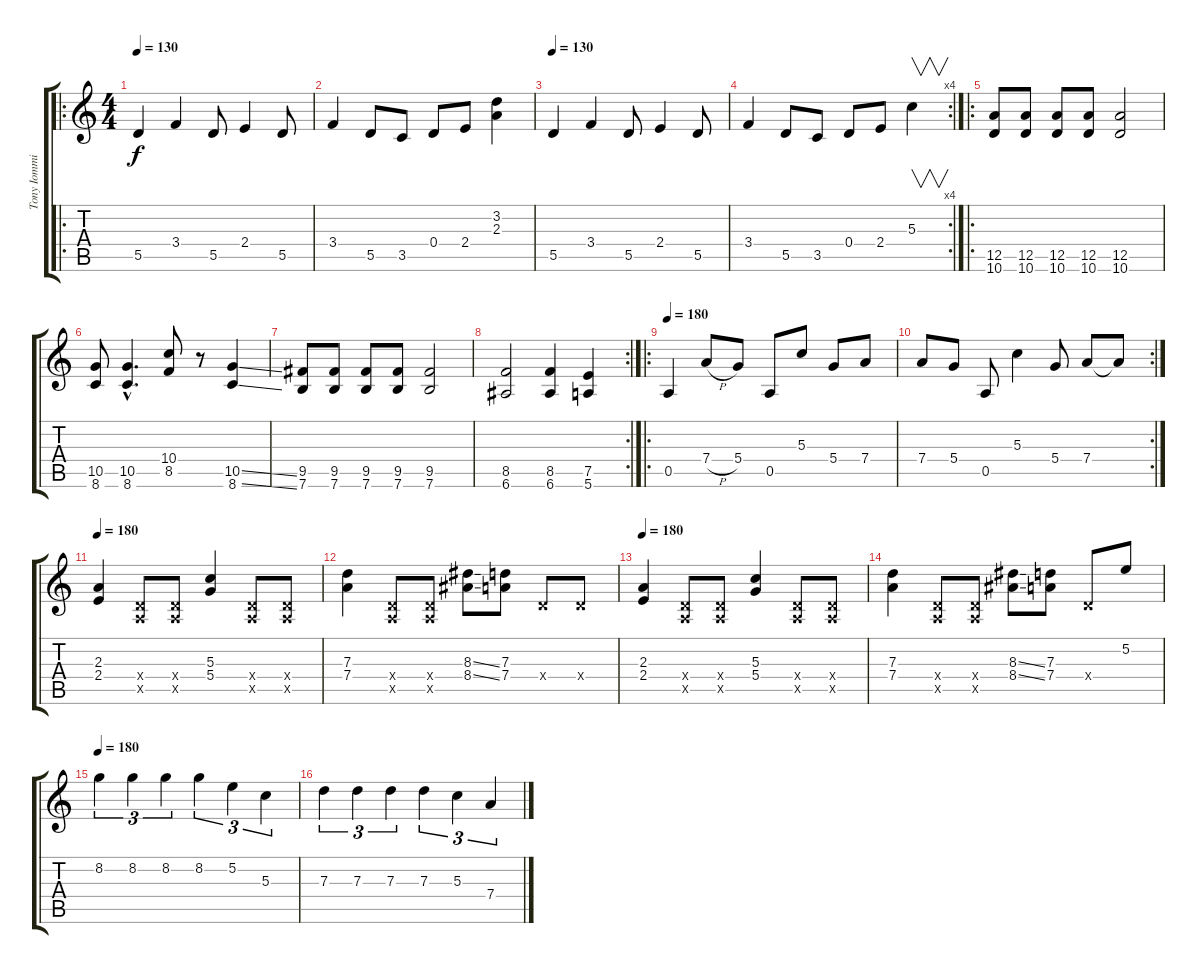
\track ("Tony Iommi" "Tony Iommi") {instrument distortionguitar}
\staff {score tabs}
\tuning (E4 B3 G3 D3 A2 E2) {hide}
\ro
\ts (4 4)
\tempo 130
\clef g2
\ks c
5.5.4{dy f} 3.4.4 5.5.8 2.4.4 5.5.8 |
3.4.4 5.5.8 3.5.8 0.4.8 2.4.8 (3.2 2.3).4 |
\tempo 130
5.5.4 3.4.4 5.5.8 2.4.4 5.5.8 |
\rc 4
3.4.4 5.5.8 3.5.8 0.4.8 2.4.8 5.3.4{v} |
\ro
(12.5 10.6).8 (12.5 10.6).8 (12.5 10.6).8 (12.5 10.6).8 (12.5 10.6).2 |
(10.5 8.6).8 (10.5{hac} 8.6{hac}).4{d} (10.4 8.5).8 r.8 (10.5{ss} 8.6{ss}).4 |
(9.5 7.6).8 (9.5 7.6).8 (9.5 7.6).8 (9.5 7.6).8 (9.5 7.6).2 |
\rc 2
(8.5 6.6).2 (8.5 6.6).4 (7.5 5.6).4 |
\ro
\tempo 180
0.5.4 7.4{h}.8 5.4.8 0.5.8 5.3.8 5.4.8 7.4.8 |
\rc 2
7.4.8 5.4.8 0.5.8 5.3.4 5.4.8 7.4.8 7.4{t}.8 |
\tempo 180
(2.3 2.4).4 (0.4{x} 0.5{x}).8 (0.4{x} 0.5{x}).8 (5.3 5.4).4 (0.4{x} 0.5{x}).8 (0.4{x} 0.5{x}).8 |
(7.3 7.4).4 (0.4{x} 0.5{x}).8 (0.4{x} 0.5{x}).8 (8.3{ss} 8.4{ss}).8 (7.3 7.4).8 0.4{x}.8 0.4{x}.8 |
\tempo 180
(2.3 2.4).4 (0.4{x} 0.5{x}).8 (0.4{x} 0.5{x}).8 (5.3 5.4).4 (0.4{x} 0.5{x}).8 (0.4{x} 0.5{x}).8 |
(7.3 7.4).4 (0.4{x} 0.5{x}).8 (0.4{x} 0.5{x}).8 (8.3{ss} 8.4{ss}).8 (7.3 7.4).8 0.4{x}.8 5.2.8 |
\tempo 180
8.2.4{tu (3 2)} 8.2.4{tu (3 2)} 8.2.4{tu (3 2)} 8.2.4{tu (3 2)} 5.2.4{tu (3 2)} 5.3.4{tu (3 2)} |
7.3.4{tu (3 2)} 7.3.4{tu (3 2)} 7.3.4{tu (3 2)} 7.3.4{tu (3 2)} 5.3.4{tu (3 2)} 7.4.4{tu (3 2)}
